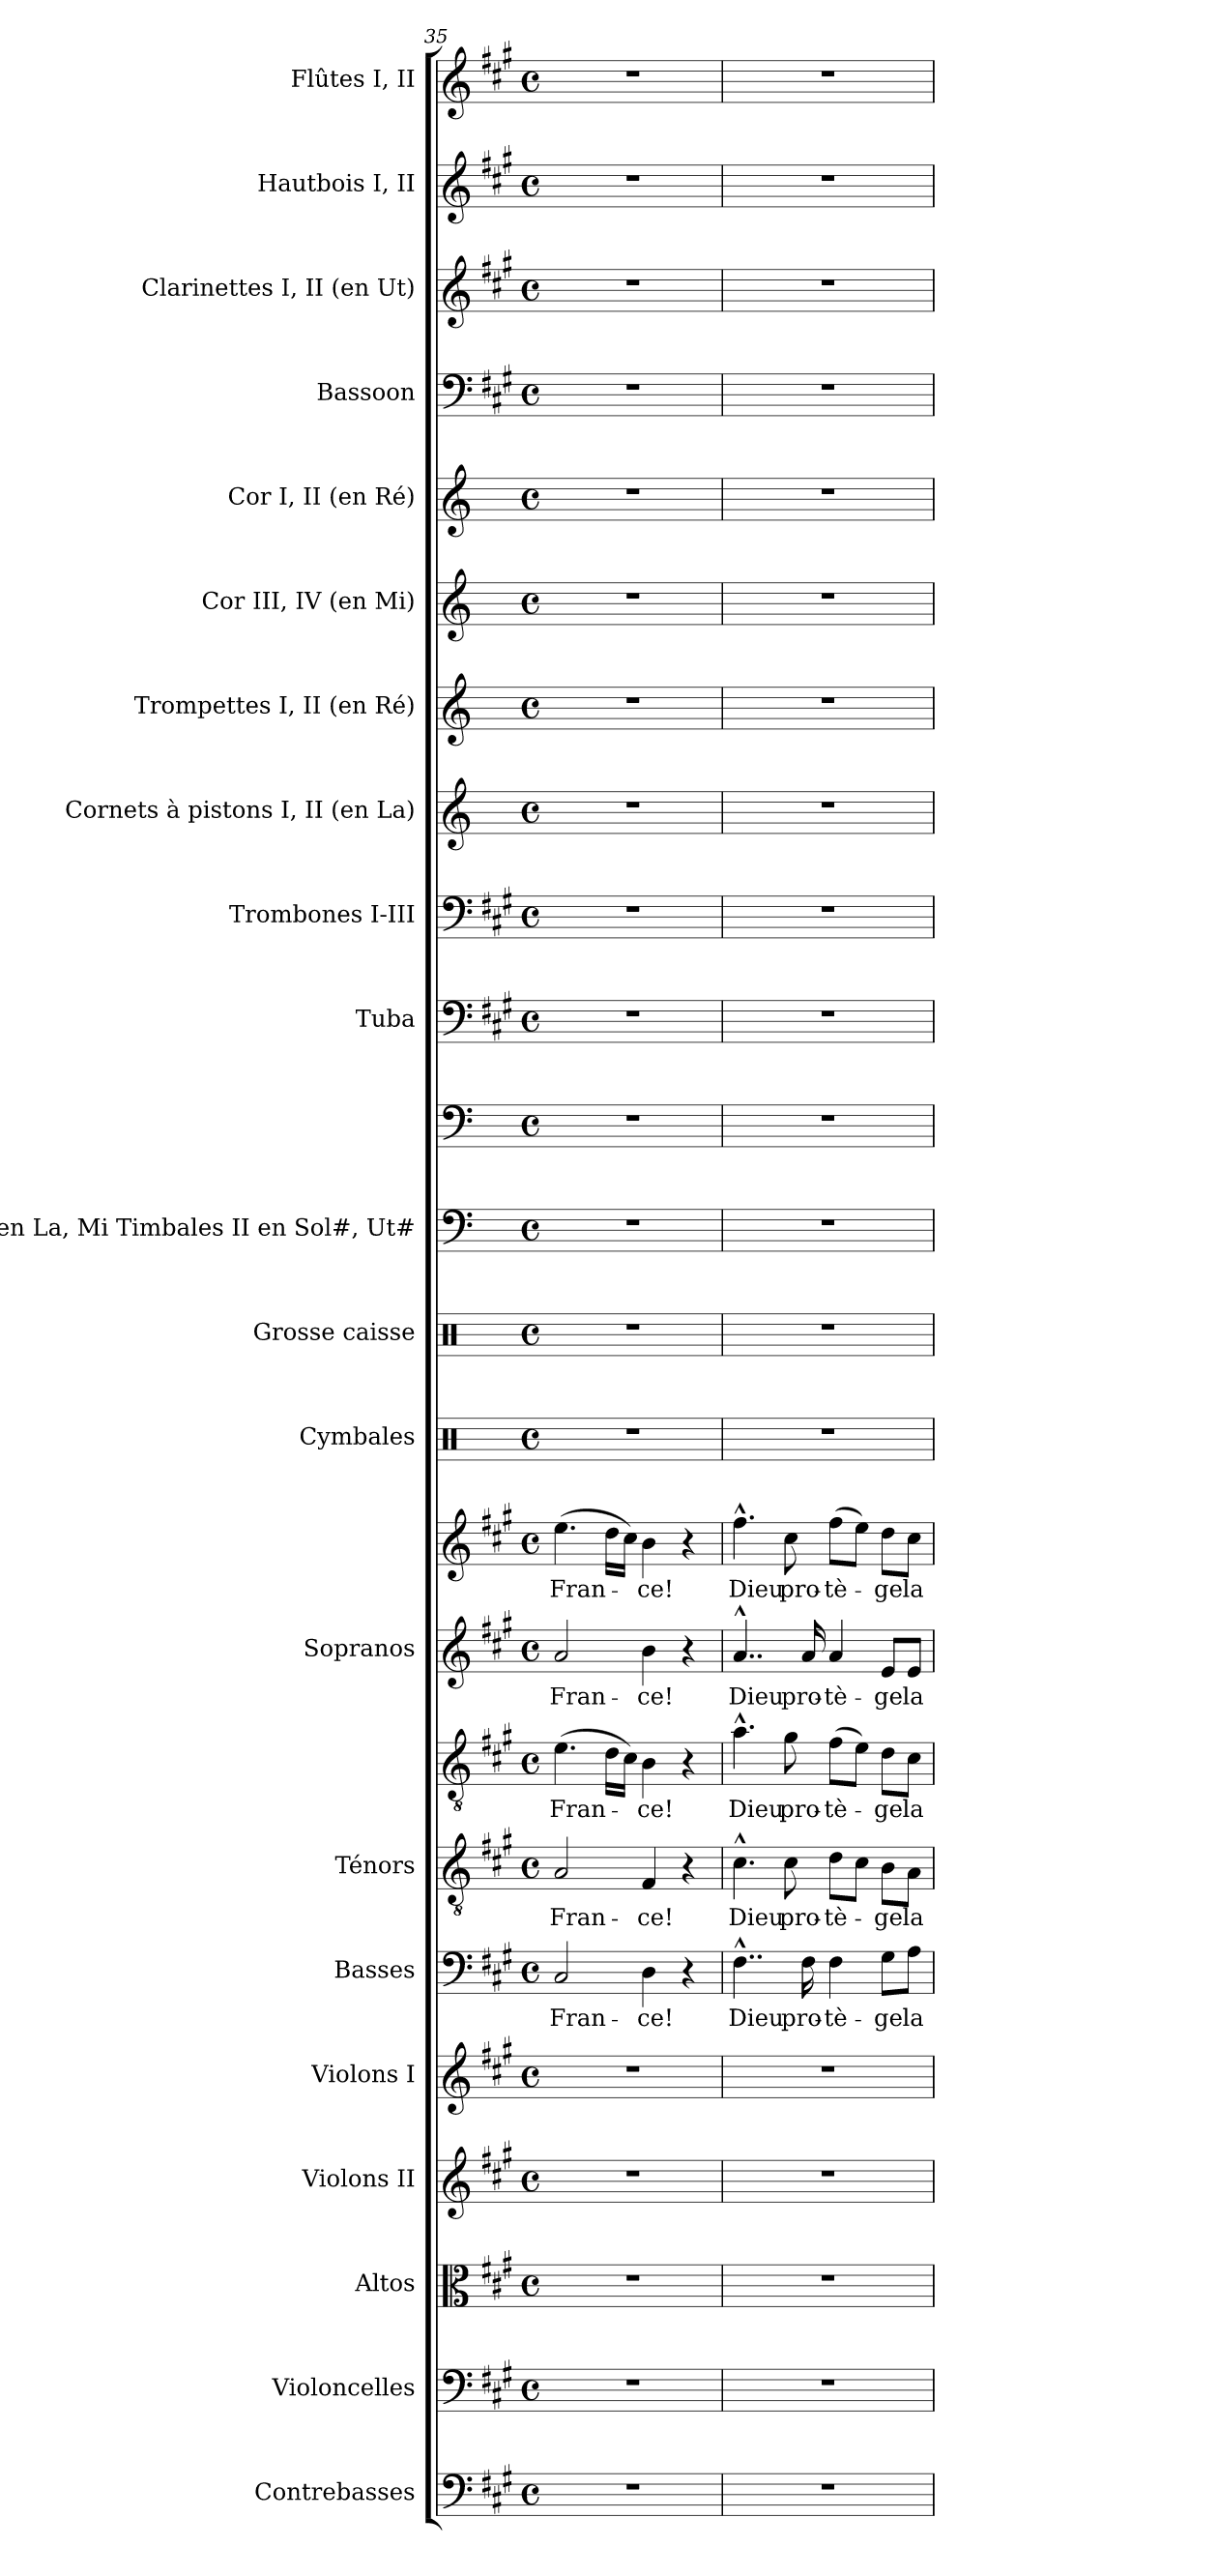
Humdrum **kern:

**kern	**kern	**kern	**kern	**kern	**kern	**text	**kern	**text	**kern	**text	**kern	**text	**kern	**text	**kern	**kern	**kern	**kern	**kern	**kern	**kern	**kern	**kern	**kern	**kern	**kern	**kern	**kern
*part21	*part20	*part19	*part18	*part17	*part16	*part16	*part15	*part15	*part15	*part15	*part14	*part14	*part14	*part14	*part13	*part12	*part11	*part11	*part10	*part9	*part8	*part7	*part6	*part5	*part4	*part3	*part2	*part1
*staff24	*staff23	*staff22	*staff21	*staff20	*staff19	*staff19	*staff18	*staff18	*staff17	*staff17	*staff16	*staff16	*staff15	*staff15	*staff14	*staff13	*staff12	*staff11	*staff10	*staff9	*staff8	*staff7	*staff6	*staff5	*staff4	*staff3	*staff2	*staff1
*I"Contrebasses	*I"Violoncelles	*I"Altos	*I"Violons II	*I"Violons I	*I"Basses	*	*I"Ténors	*	*	*	*I"Sopranos	*	*	*	*I"Cymbales	*I"Grosse caisse	*I"I en La, Mi  Timbales       II en Sol#, Ut#	*	*I"Tuba	*I"Trombones I-III	*I"Cornets à pistons I, II (en La)	*I"Trompettes I, II (en Ré)	*I"Cor III, IV (en Mi)	*I"Cor I, II (en Ré)	*I"Bassoon	*I"Clarinettes I, II (en Ut)	*I"Hautbois I, II	*I"Flûtes I, II
*I'Cb.	*I'Vlles	*I'Altos	*I'Vns II	*I'Vns I	*I'Basses	*	*I'Tén.	*	*	*	*I'Sopr.	*	*	*	*I'Cym.	*I'G. c.	*I'Timb.	*	*I'Tb.	*I'Trb.	*I'C.à p. (La)	*I'Tr. (Ré)	*I'Cor (Mi)	*I'Cor (Ré)	*	*I'Cl. (Ut)	*I'Hb.	*I'Fl.
*clefF4	*clefF4	*clefC3	*clefG2	*clefG2	*clefF4	*	*clefGv2	*	*clefGv2	*	*clefG2	*	*clefG2	*	*clefX	*clefX	*clefF4	*clefF4	*clefF4	*clefF4	*clefG2	*clefG2	*clefG2	*clefG2	*clefF4	*clefG2	*clefG2	*clefG2
*ITrd7c12	*	*	*	*	*	*	*ITrd7c12	*	*ITrd7c12	*	*	*	*	*	*	*	*	*	*	*	*ITrd2c3	*ITrd-1c-2	*ITrd5c8	*ITrd6c10	*	*	*	*
*k[f#c#g#]	*k[f#c#g#]	*k[f#c#g#]	*k[f#c#g#]	*k[f#c#g#]	*k[f#c#g#]	*	*k[f#c#g#]	*	*k[f#c#g#]	*	*k[f#c#g#]	*	*k[f#c#g#]	*	*k[]	*k[]	*k[]	*k[]	*k[f#c#g#]	*k[f#c#g#]	*k[f#c#g#]	*k[f#c#]	*k[f#c#g#d#]	*k[f#c#]	*k[f#c#g#]	*k[f#c#g#]	*k[f#c#g#]	*k[f#c#g#]
*A:	*A:	*A:	*A:	*A:	*A:	*	*A:	*	*A:	*	*A:	*	*A:	*	*C:	*C:	*C:	*C:	*A:	*A:	*A:	*D:	*E:	*D:	*A:	*A:	*A:	*A:
*M4/4	*M4/4	*M4/4	*M4/4	*M4/4	*M4/4	*	*M4/4	*	*M4/4	*	*M4/4	*	*M4/4	*	*M4/4	*M4/4	*M4/4	*M4/4	*M4/4	*M4/4	*M4/4	*M4/4	*M4/4	*M4/4	*M4/4	*M4/4	*M4/4	*M4/4
*met(c)	*met(c)	*met(c)	*met(c)	*met(c)	*met(c)	*	*met(c)	*	*met(c)	*	*met(c)	*	*met(c)	*	*met(c)	*met(c)	*met(c)	*met(c)	*met(c)	*met(c)	*met(c)	*met(c)	*met(c)	*met(c)	*met(c)	*met(c)	*met(c)	*met(c)
=35	=35	=35	=35	=35	=35	=35	=35	=35	=35	=35	=35	=35	=35	=35	=35	=35	=35	=35	=35	=35	=35	=35	=35	=35	=35	=35	=35	=35
!	!	!	!	!	!	!LO:LY:b:color=#000000	!	!	!	!	!	!	!	!	!	!	!	!	!	!	!	!	!	!	!	!	!	!
!	!	!	!	!	!	!	!	!LO:LY:b:color=#000000	!	!	!	!	!	!	!	!	!	!	!	!	!	!	!	!	!	!	!	!
!	!	!	!	!	!	!	!	!	!	!LO:LY:b:color=#000000	!	!	!	!	!	!	!	!	!	!	!	!	!	!	!	!	!	!
!	!	!	!	!	!	!	!	!	!	!	!	!LO:LY:b:color=#000000	!	!	!	!	!	!	!	!	!	!	!	!	!	!	!	!
!	!	!	!	!	!	!	!	!	!	!	!	!	!	!LO:LY:b:color=#000000	!	!	!	!	!	!	!	!	!	!	!	!	!	!
1r	1r	1r	1r	1r	2C#i/	Fran-	2AAi/	Fran-	(4.Ei\	Fran-	2ai/	Fran-	(4.eei\	Fran-	1r	1r	1r	1r	1r	1r	1r	1r	1r	1r	1r	1r	1r	1r
.	.	.	.	.	.	.	.	.	16Di\LL	.	.	.	16ddi\LL	.	.	.	.	.	.	.	.	.	.	.	.	.	.	.
.	.	.	.	.	.	.	.	.	16C#i\JJ)	.	.	.	16cc#i\JJ)	.	.	.	.	.	.	.	.	.	.	.	.	.	.	.
!	!	!	!	!	!	!LO:LY:b:color=#000000	!	!	!	!	!	!	!	!	!	!	!	!	!	!	!	!	!	!	!	!	!	!
!	!	!	!	!	!	!	!	!LO:LY:b:color=#000000	!	!	!	!	!	!	!	!	!	!	!	!	!	!	!	!	!	!	!	!
!	!	!	!	!	!	!	!	!	!	!LO:LY:b:color=#000000	!	!	!	!	!	!	!	!	!	!	!	!	!	!	!	!	!	!
!	!	!	!	!	!	!	!	!	!	!	!	!LO:LY:b:color=#000000	!	!	!	!	!	!	!	!	!	!	!	!	!	!	!	!
!	!	!	!	!	!	!	!	!	!	!	!	!	!	!LO:LY:b:color=#000000	!	!	!	!	!	!	!	!	!	!	!	!	!	!
.	.	.	.	.	4Di\	-ce!	4FF#i/	-ce!	4BBi\	-ce!	4bi\	-ce!	4bi\	-ce!	.	.	.	.	.	.	.	.	.	.	.	.	.	.
.	.	.	.	.	4r	.	4r	.	4r	.	4r	.	4r	.	.	.	.	.	.	.	.	.	.	.	.	.	.	.
=36	=36	=36	=36	=36	=36	=36	=36	=36	=36	=36	=36	=36	=36	=36	=36	=36	=36	=36	=36	=36	=36	=36	=36	=36	=36	=36	=36	=36
!	!	!	!	!	!	!LO:LY:b:color=#000000	!	!	!	!	!	!	!	!	!	!	!	!	!	!	!	!	!	!	!	!	!	!
!	!	!	!	!	!	!	!	!LO:LY:b:color=#000000	!	!	!	!	!	!	!	!	!	!	!	!	!	!	!	!	!	!	!	!
!	!	!	!	!	!	!	!	!	!	!LO:LY:b:color=#000000	!	!	!	!	!	!	!	!	!	!	!	!	!	!	!	!	!	!
!	!	!	!	!	!	!	!	!	!	!	!	!LO:LY:b:color=#000000	!	!	!	!	!	!	!	!	!	!	!	!	!	!	!	!
!	!	!	!	!	!	!	!	!	!	!	!	!	!	!LO:LY:b:color=#000000	!	!	!	!	!	!	!	!	!	!	!	!	!	!
1r	1r	1r	1r	1r	4..F#^^i\	Dieu	4.C#^^i\	Dieu	4.A^^i\	Dieu	4..a^^i/	Dieu	4.ff#^^i\	Dieu	1r	1r	1r	1r	1r	1r	1r	1r	1r	1r	1r	1r	1r	1r
!	!	!	!	!	!	!	!	!LO:LY:b:color=#000000	!	!	!	!	!	!	!	!	!	!	!	!	!	!	!	!	!	!	!	!
!	!	!	!	!	!	!	!	!	!	!LO:LY:b:color=#000000	!	!	!	!	!	!	!	!	!	!	!	!	!	!	!	!	!	!
!	!	!	!	!	!	!	!	!	!	!	!	!	!	!LO:LY:b:color=#000000	!	!	!	!	!	!	!	!	!	!	!	!	!	!
.	.	.	.	.	.	.	8C#i\	pro-	8G#i\	pro-	.	.	8cc#i\	pro-	.	.	.	.	.	.	.	.	.	.	.	.	.	.
!	!	!	!	!	!	!LO:LY:b:color=#000000	!	!	!	!	!	!	!	!	!	!	!	!	!	!	!	!	!	!	!	!	!	!
!	!	!	!	!	!	!	!	!	!	!	!	!LO:LY:b:color=#000000	!	!	!	!	!	!	!	!	!	!	!	!	!	!	!	!
.	.	.	.	.	16F#i\	pro-	.	.	.	.	16ai/	pro-	.	.	.	.	.	.	.	.	.	.	.	.	.	.	.	.
!	!	!	!	!	!	!LO:LY:b:color=#000000	!	!	!	!	!	!	!	!	!	!	!	!	!	!	!	!	!	!	!	!	!	!
!	!	!	!	!	!	!	!	!LO:LY:b:color=#000000	!	!	!	!	!	!	!	!	!	!	!	!	!	!	!	!	!	!	!	!
!	!	!	!	!	!	!	!	!	!	!LO:LY:b:color=#000000	!	!	!	!	!	!	!	!	!	!	!	!	!	!	!	!	!	!
!	!	!	!	!	!	!	!	!	!	!	!	!LO:LY:b:color=#000000	!	!	!	!	!	!	!	!	!	!	!	!	!	!	!	!
!	!	!	!	!	!	!	!	!	!	!	!	!	!	!LO:LY:b:color=#000000	!	!	!	!	!	!	!	!	!	!	!	!	!	!
.	.	.	.	.	4F#i\	-tè-	8Di\L	-tè-	(8F#i\L	-tè-	4ai/	-tè-	(8ff#i\L	-tè-	.	.	.	.	.	.	.	.	.	.	.	.	.	.
.	.	.	.	.	.	.	8C#i\J	.	8Ei\J)	.	.	.	8eei\J)	.	.	.	.	.	.	.	.	.	.	.	.	.	.	.
!	!	!	!	!	!	!LO:LY:b:color=#000000	!	!	!	!	!	!	!	!	!	!	!	!	!	!	!	!	!	!	!	!	!	!
!	!	!	!	!	!	!	!	!LO:LY:b:color=#000000	!	!	!	!	!	!	!	!	!	!	!	!	!	!	!	!	!	!	!	!
!	!	!	!	!	!	!	!	!	!	!LO:LY:b:color=#000000	!	!	!	!	!	!	!	!	!	!	!	!	!	!	!	!	!	!
!	!	!	!	!	!	!	!	!	!	!	!	!LO:LY:b:color=#000000	!	!	!	!	!	!	!	!	!	!	!	!	!	!	!	!
!	!	!	!	!	!	!	!	!	!	!	!	!	!	!LO:LY:b:color=#000000	!	!	!	!	!	!	!	!	!	!	!	!	!	!
.	.	.	.	.	8G#i\L	-ge	8BBi\L	-ge	8Di\L	-ge	8ei/L	-ge	8ddi\L	-ge	.	.	.	.	.	.	.	.	.	.	.	.	.	.
!	!	!	!	!	!	!LO:LY:b:color=#000000	!	!	!	!	!	!	!	!	!	!	!	!	!	!	!	!	!	!	!	!	!	!
!	!	!	!	!	!	!	!	!LO:LY:b:color=#000000	!	!	!	!	!	!	!	!	!	!	!	!	!	!	!	!	!	!	!	!
!	!	!	!	!	!	!	!	!	!	!LO:LY:b:color=#000000	!	!	!	!	!	!	!	!	!	!	!	!	!	!	!	!	!	!
!	!	!	!	!	!	!	!	!	!	!	!	!LO:LY:b:color=#000000	!	!	!	!	!	!	!	!	!	!	!	!	!	!	!	!
!	!	!	!	!	!	!	!	!	!	!	!	!	!	!LO:LY:b:color=#000000	!	!	!	!	!	!	!	!	!	!	!	!	!	!
.	.	.	.	.	8Ai\J	la	8AAi\J	la	8C#i\J	la	8ei/J	la	8cc#i\J	la	.	.	.	.	.	.	.	.	.	.	.	.	.	.
=	=	=	=	=	=	=	=	=	=	=	=	=	=	=	=	=	=	=	=	=	=	=	=	=	=	=	=	=
*-	*-	*-	*-	*-	*-	*-	*-	*-	*-	*-	*-	*-	*-	*-	*-	*-	*-	*-	*-	*-	*-	*-	*-	*-	*-	*-	*-	*-
